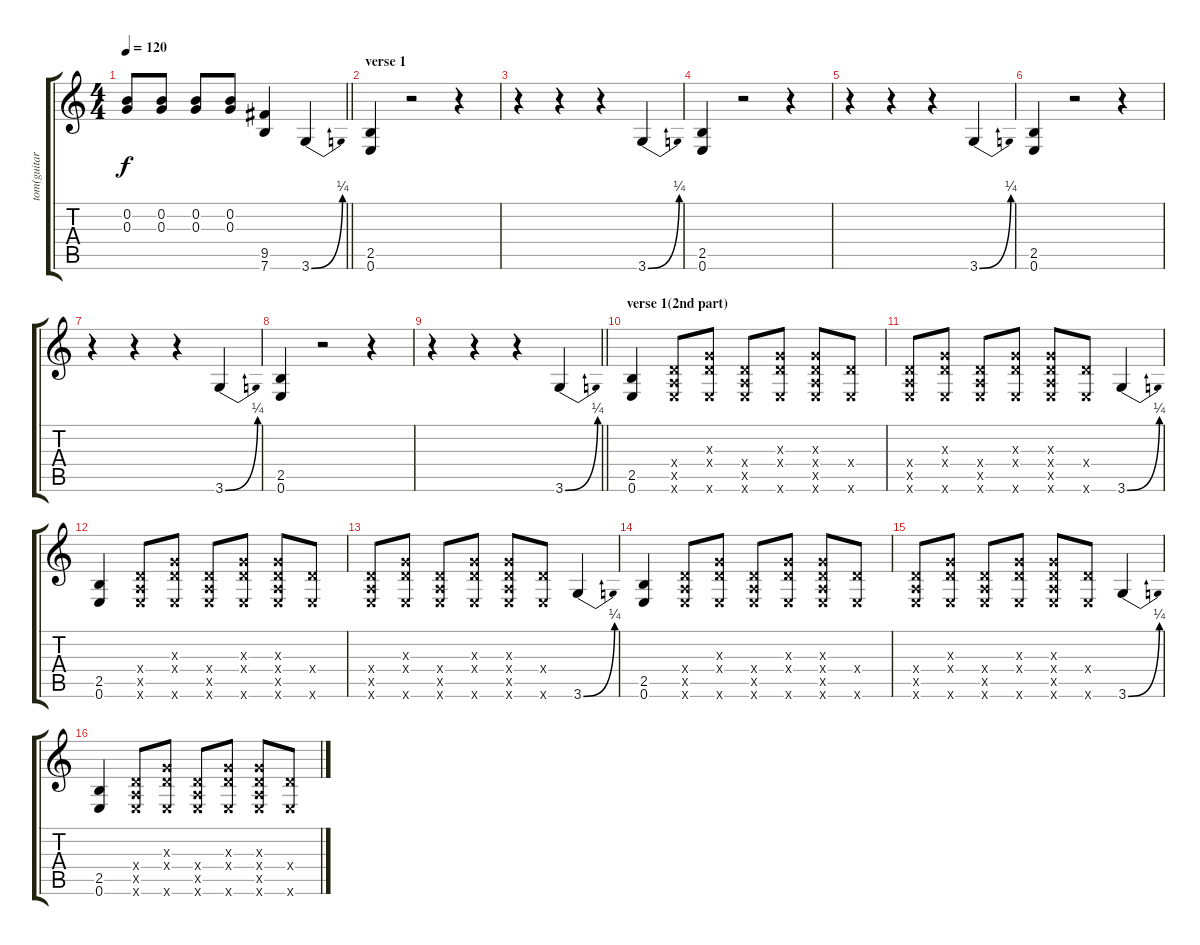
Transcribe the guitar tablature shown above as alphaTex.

\track ("tom(guitar)" "tom(guitar") {instrument overdrivenguitar}
\staff {score tabs}
\tuning (E4 B3 G3 D3 A2 E2) {hide}
\ts (4 4)
\tempo 120
\clef g2
\barLineRight lightlight
\ks c
(0.2 0.3).8{dy f} (0.2 0.3).8 (0.2 0.3).8 (0.2 0.3).8 (9.5 7.6).4 3.6{be (bend 0 0 60 1)}.4 |
\section ("" "verse 1")
(2.5 0.6).4 r.2 r.4 |
r.4 r.4 r.4 3.6{be (bend 0 0 60 1)}.4 |
(2.5 0.6).4 r.2 r.4 |
r.4 r.4 r.4 3.6{be (bend 0 0 60 1)}.4 |
(2.5 0.6).4 r.2 r.4 |
r.4 r.4 r.4 3.6{be (bend 0 0 60 1)}.4 |
(2.5 0.6).4 r.2 r.4 |
\barLineRight lightlight
r.4 r.4 r.4 3.6{be (bend 0 0 60 1)}.4 |
\section ("" "verse 1(2nd part)")
(2.5 0.6).4 (0.4{x} 0.5{x} 0.6{x}).8 (0.3{x} 0.4{x} 0.6{x}).8 (0.4{x} 0.5{x} 0.6{x}).8 (0.3{x} 0.4{x} 0.6{x}).8 (0.3{x} 0.4{x} 0.5{x} 0.6{x}).8 (0.4{x} 0.6{x}).8 |
(0.4{x} 0.5{x} 0.6{x}).8 (0.3{x} 0.4{x} 0.6{x}).8 (0.4{x} 0.5{x} 0.6{x}).8 (0.3{x} 0.4{x} 0.6{x}).8 (0.3{x} 0.4{x} 0.5{x} 0.6{x}).8 (0.4{x} 0.6{x}).8 3.6{be (bend 0 0 60 1)}.4 |
(2.5 0.6).4 (0.4{x} 0.5{x} 0.6{x}).8 (0.3{x} 0.4{x} 0.6{x}).8 (0.4{x} 0.5{x} 0.6{x}).8 (0.3{x} 0.4{x} 0.6{x}).8 (0.3{x} 0.4{x} 0.5{x} 0.6{x}).8 (0.4{x} 0.6{x}).8 |
(0.4{x} 0.5{x} 0.6{x}).8 (0.3{x} 0.4{x} 0.6{x}).8 (0.4{x} 0.5{x} 0.6{x}).8 (0.3{x} 0.4{x} 0.6{x}).8 (0.3{x} 0.4{x} 0.5{x} 0.6{x}).8 (0.4{x} 0.6{x}).8 3.6{be (bend 0 0 60 1)}.4 |
(2.5 0.6).4 (0.4{x} 0.5{x} 0.6{x}).8 (0.3{x} 0.4{x} 0.6{x}).8 (0.4{x} 0.5{x} 0.6{x}).8 (0.3{x} 0.4{x} 0.6{x}).8 (0.3{x} 0.4{x} 0.5{x} 0.6{x}).8 (0.4{x} 0.6{x}).8 |
(0.4{x} 0.5{x} 0.6{x}).8 (0.3{x} 0.4{x} 0.6{x}).8 (0.4{x} 0.5{x} 0.6{x}).8 (0.3{x} 0.4{x} 0.6{x}).8 (0.3{x} 0.4{x} 0.5{x} 0.6{x}).8 (0.4{x} 0.6{x}).8 3.6{be (bend 0 0 60 1)}.4 |
(2.5 0.6).4 (0.4{x} 0.5{x} 0.6{x}).8 (0.3{x} 0.4{x} 0.6{x}).8 (0.4{x} 0.5{x} 0.6{x}).8 (0.3{x} 0.4{x} 0.6{x}).8 (0.3{x} 0.4{x} 0.5{x} 0.6{x}).8 (0.4{x} 0.6{x}).8
